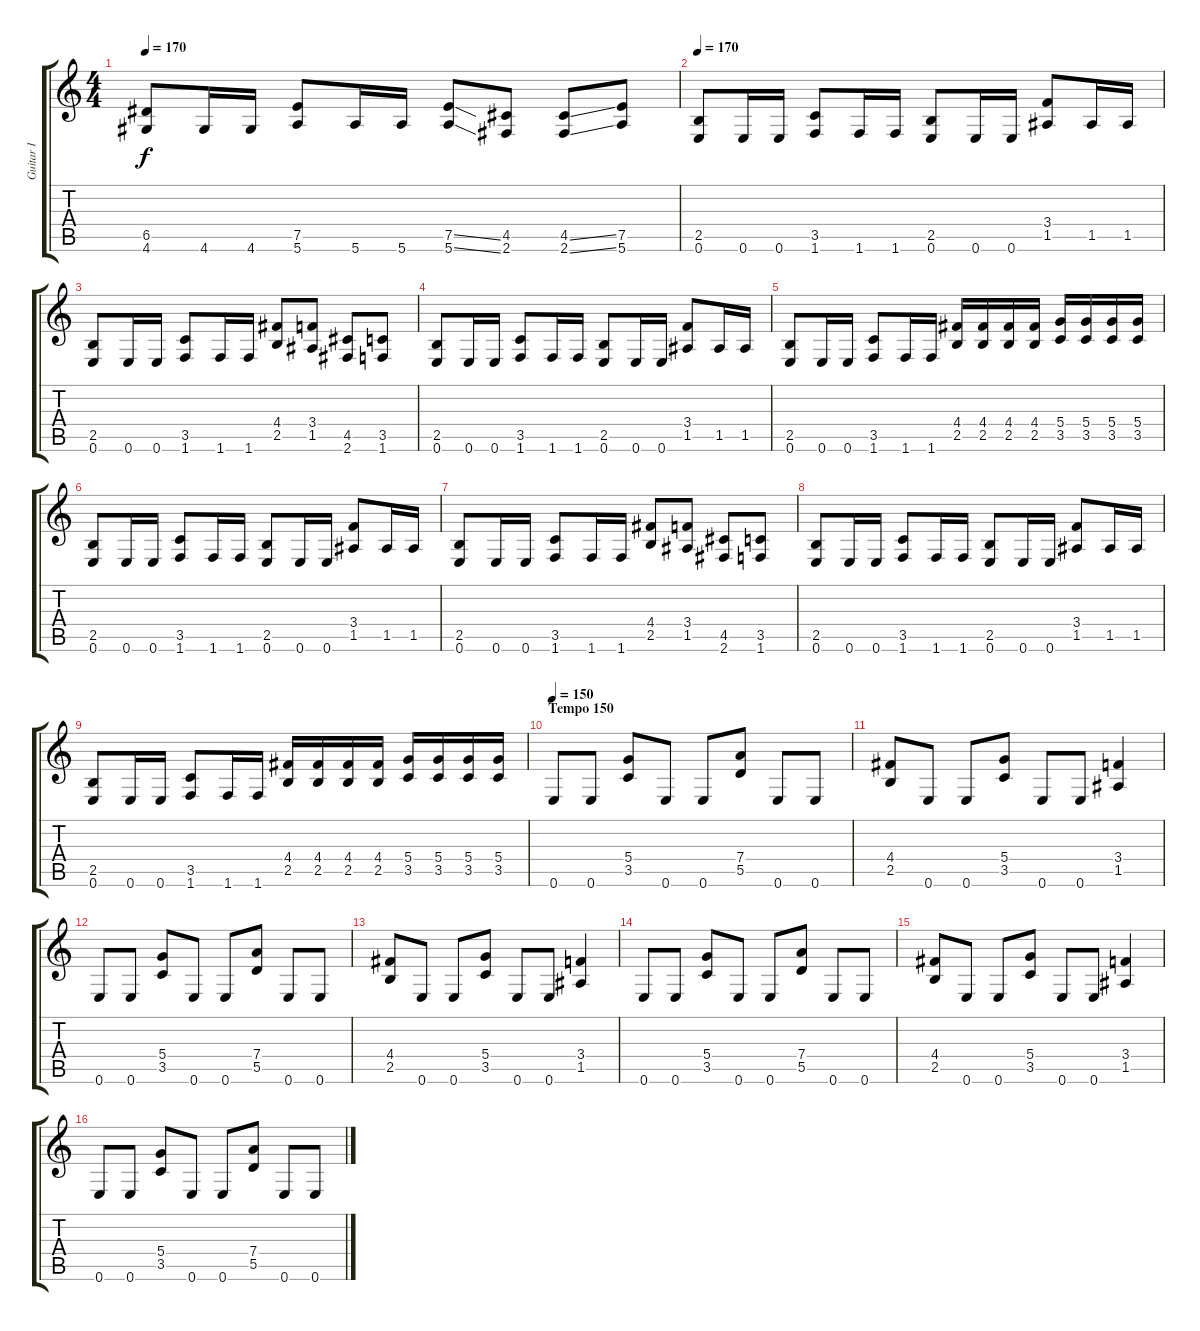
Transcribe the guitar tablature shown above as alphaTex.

\track ("Guitar I" "Guitar I") {instrument distortionguitar}
\staff {score tabs}
\tuning (E4 B3 G3 D3 A2 E2) {hide}
\ts (4 4)
\tempo 170
\clef g2
\ks c
(6.5 4.6).8{dy f} 4.6.16 4.6.16 (7.5 5.6).8 5.6.16 5.6.16 (7.5{ss} 5.6{ss}).8 (4.5 2.6).8 (4.5{ss} 2.6{ss}).8 (7.5 5.6).8 |
\tempo 170
(2.5 0.6).8 0.6.16 0.6.16 (3.5 1.6).8 1.6.16 1.6.16 (2.5 0.6).8 0.6.16 0.6.16 (3.4 1.5).8 1.5.16 1.5.16 |
(2.5 0.6).8 0.6.16 0.6.16 (3.5 1.6).8 1.6.16 1.6.16 (4.4 2.5).8 (3.4 1.5).8 (4.5 2.6).8 (3.5 1.6).8 |
(2.5 0.6).8 0.6.16 0.6.16 (3.5 1.6).8 1.6.16 1.6.16 (2.5 0.6).8 0.6.16 0.6.16 (3.4 1.5).8 1.5.16 1.5.16 |
(2.5 0.6).8 0.6.16 0.6.16 (3.5 1.6).8 1.6.16 1.6.16 (4.4 2.5).16 (4.4 2.5).16 (4.4 2.5).16 (4.4 2.5).16 (5.4 3.5).16 (5.4 3.5).16 (5.4 3.5).16 (5.4 3.5).16 |
(2.5 0.6).8 0.6.16 0.6.16 (3.5 1.6).8 1.6.16 1.6.16 (2.5 0.6).8 0.6.16 0.6.16 (3.4 1.5).8 1.5.16 1.5.16 |
(2.5 0.6).8 0.6.16 0.6.16 (3.5 1.6).8 1.6.16 1.6.16 (4.4 2.5).8 (3.4 1.5).8 (4.5 2.6).8 (3.5 1.6).8 |
(2.5 0.6).8 0.6.16 0.6.16 (3.5 1.6).8 1.6.16 1.6.16 (2.5 0.6).8 0.6.16 0.6.16 (3.4 1.5).8 1.5.16 1.5.16 |
(2.5 0.6).8 0.6.16 0.6.16 (3.5 1.6).8 1.6.16 1.6.16 (4.4 2.5).16 (4.4 2.5).16 (4.4 2.5).16 (4.4 2.5).16 (5.4 3.5).16 (5.4 3.5).16 (5.4 3.5).16 (5.4 3.5).16 |
\section ("" "Tempo 150")
\tempo 150
0.6.8 0.6.8 (5.4 3.5).8 0.6.8 0.6.8 (7.4 5.5).8 0.6.8 0.6.8 |
(4.4 2.5).8 0.6.8 0.6.8 (5.4 3.5).8 0.6.8 0.6.8 (3.4 1.5).4 |
0.6.8 0.6.8 (5.4 3.5).8 0.6.8 0.6.8 (7.4 5.5).8 0.6.8 0.6.8 |
(4.4 2.5).8 0.6.8 0.6.8 (5.4 3.5).8 0.6.8 0.6.8 (3.4 1.5).4 |
0.6.8 0.6.8 (5.4 3.5).8 0.6.8 0.6.8 (7.4 5.5).8 0.6.8 0.6.8 |
(4.4 2.5).8 0.6.8 0.6.8 (5.4 3.5).8 0.6.8 0.6.8 (3.4 1.5).4 |
0.6.8 0.6.8 (5.4 3.5).8 0.6.8 0.6.8 (7.4 5.5).8 0.6.8 0.6.8
